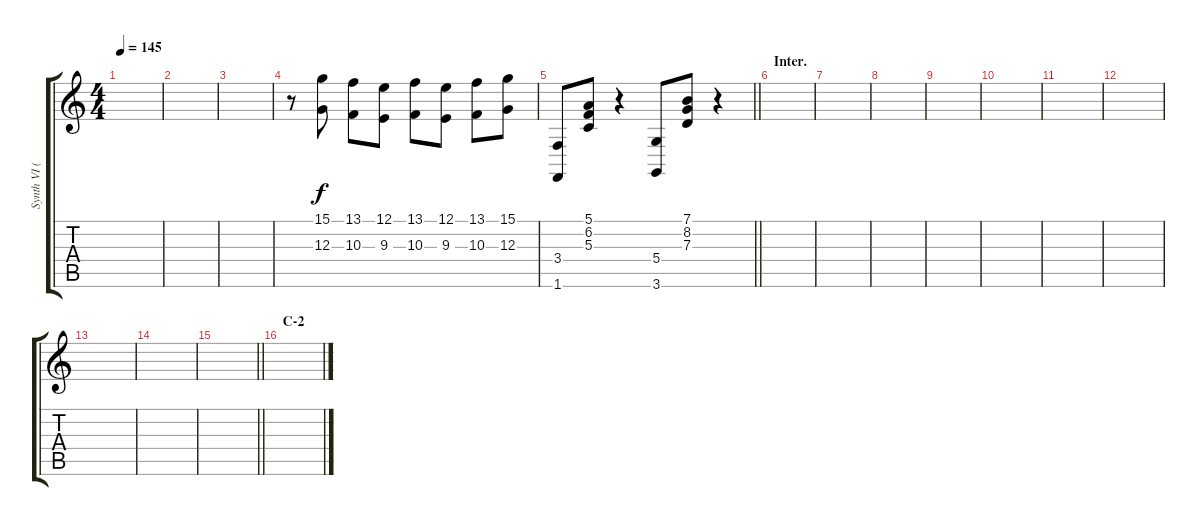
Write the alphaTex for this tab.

\track ("Synth VI (Kotobuki Tsumugi)" "Synth VI (") {instrument lead5charang}
\staff {score tabs}
\tuning (E4 B3 G3 D3 A2 E2) {hide}
\ts (4 4)
\tempo 145
\clef g2
\ks c
|
|
|
r.8 (15.1 12.3).8 (13.1 10.3).8 (12.1 9.3).8 (13.1 10.3).8 (12.1 9.3).8 (13.1 10.3).8 (15.1 12.3).8 |
\barLineRight lightlight
(3.4 1.6).8 (5.1 6.2 5.3).8 r.4 (5.4 3.6).8 (7.1 8.2 7.3).8 r.4 |
\section ("" "Inter.")
|
|
|
|
|
|
|
|
|
\barLineRight lightlight
|
\section ("" "C-2")
